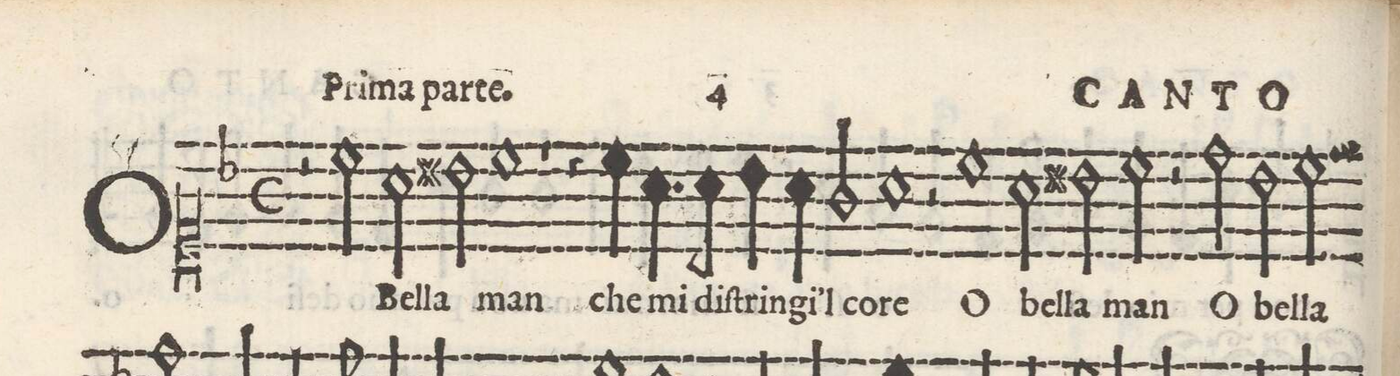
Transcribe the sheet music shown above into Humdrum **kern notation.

**kern	**text
*I"CANTO	*
*clefC1	*
*k[b-]	*
*met(c)	*
*M2/1	*
2r	.
2cc\	O
2a\	Bel-
2bn\	-la
=2-	=2-
1cc	man
1r	.
=3-	=3-
4r	.
4cc\	che
4.a\	mi
8a\	di-
4b-y\	ſtri-
4a\	-ngi 'l
2g/	co-
=4-	=4-
1a	-re
2r	.
1cc\	O
=5-	=5-
2a\	bel-
2bn\	-la
2cc\	man
=6-	=6-
2r	.
2dd\	O
2b-y\	bel-
2cc\	-la
*custos:dd	*
=7-	=7-
*-	*-
